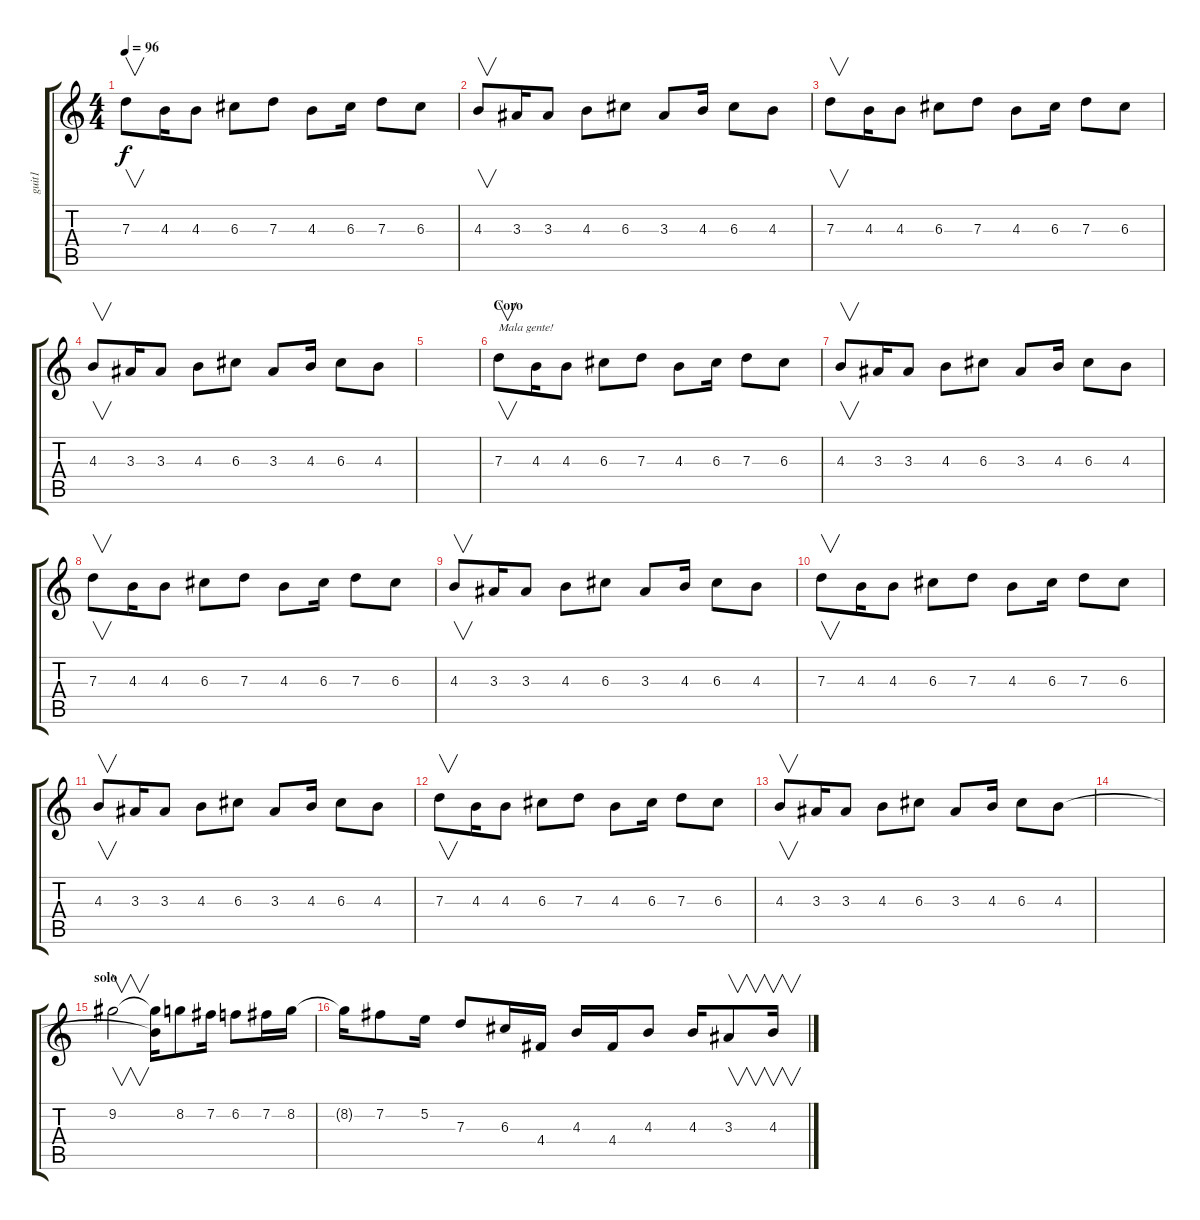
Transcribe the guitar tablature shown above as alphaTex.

\track ("guit1" "guit1") {instrument overdrivenguitar}
\staff {score tabs}
\tuning (E4 B3 G3 D3 A2 E2) {hide}
\ts (4 4)
\tempo 96
\clef g2
\ks c
7.3.8{v dy f} 4.3.16 4.3.8 6.3.8 7.3.8 4.3.8 6.3.16 7.3.8 6.3.8 |
4.3.8{v} 3.3.16 3.3.8 4.3.8 6.3.8 3.3.8 4.3.16 6.3.8 4.3.8 |
7.3.8{v} 4.3.16 4.3.8 6.3.8 7.3.8 4.3.8 6.3.16 7.3.8 6.3.8 |
4.3.8{v} 3.3.16 3.3.8 4.3.8 6.3.8 3.3.8 4.3.16 6.3.8 4.3.8 |
|
\section ("" "Coro")
7.3.8{v txt "Mala gente!"} 4.3.16 4.3.8 6.3.8 7.3.8 4.3.8 6.3.16 7.3.8 6.3.8 |
4.3.8{v} 3.3.16 3.3.8 4.3.8 6.3.8 3.3.8 4.3.16 6.3.8 4.3.8 |
7.3.8{v} 4.3.16 4.3.8 6.3.8 7.3.8 4.3.8 6.3.16 7.3.8 6.3.8 |
4.3.8{v} 3.3.16 3.3.8 4.3.8 6.3.8 3.3.8 4.3.16 6.3.8 4.3.8 |
7.3.8{v} 4.3.16 4.3.8 6.3.8 7.3.8 4.3.8 6.3.16 7.3.8 6.3.8 |
4.3.8{v} 3.3.16 3.3.8 4.3.8 6.3.8 3.3.8 4.3.16 6.3.8 4.3.8 |
7.3.8{v} 4.3.16 4.3.8 6.3.8 7.3.8 4.3.8 6.3.16 7.3.8 6.3.8 |
4.3.8{v} 3.3.16 3.3.8 4.3.8 6.3.8 3.3.8 4.3.16 6.3.8 4.3.8 |
|
\section ("" "solo")
9.2.2{v} (9.2{t} 4.3{t}).16 8.2.8 7.2.16 6.2.8 7.2.16 8.2.16 |
8.2{t}.16 7.2.8 5.2.16 7.3.8 6.3.16 4.4.16 4.3.16 4.4.16 4.3.8 4.3.16 3.3.8{v} 4.3.16{v}
